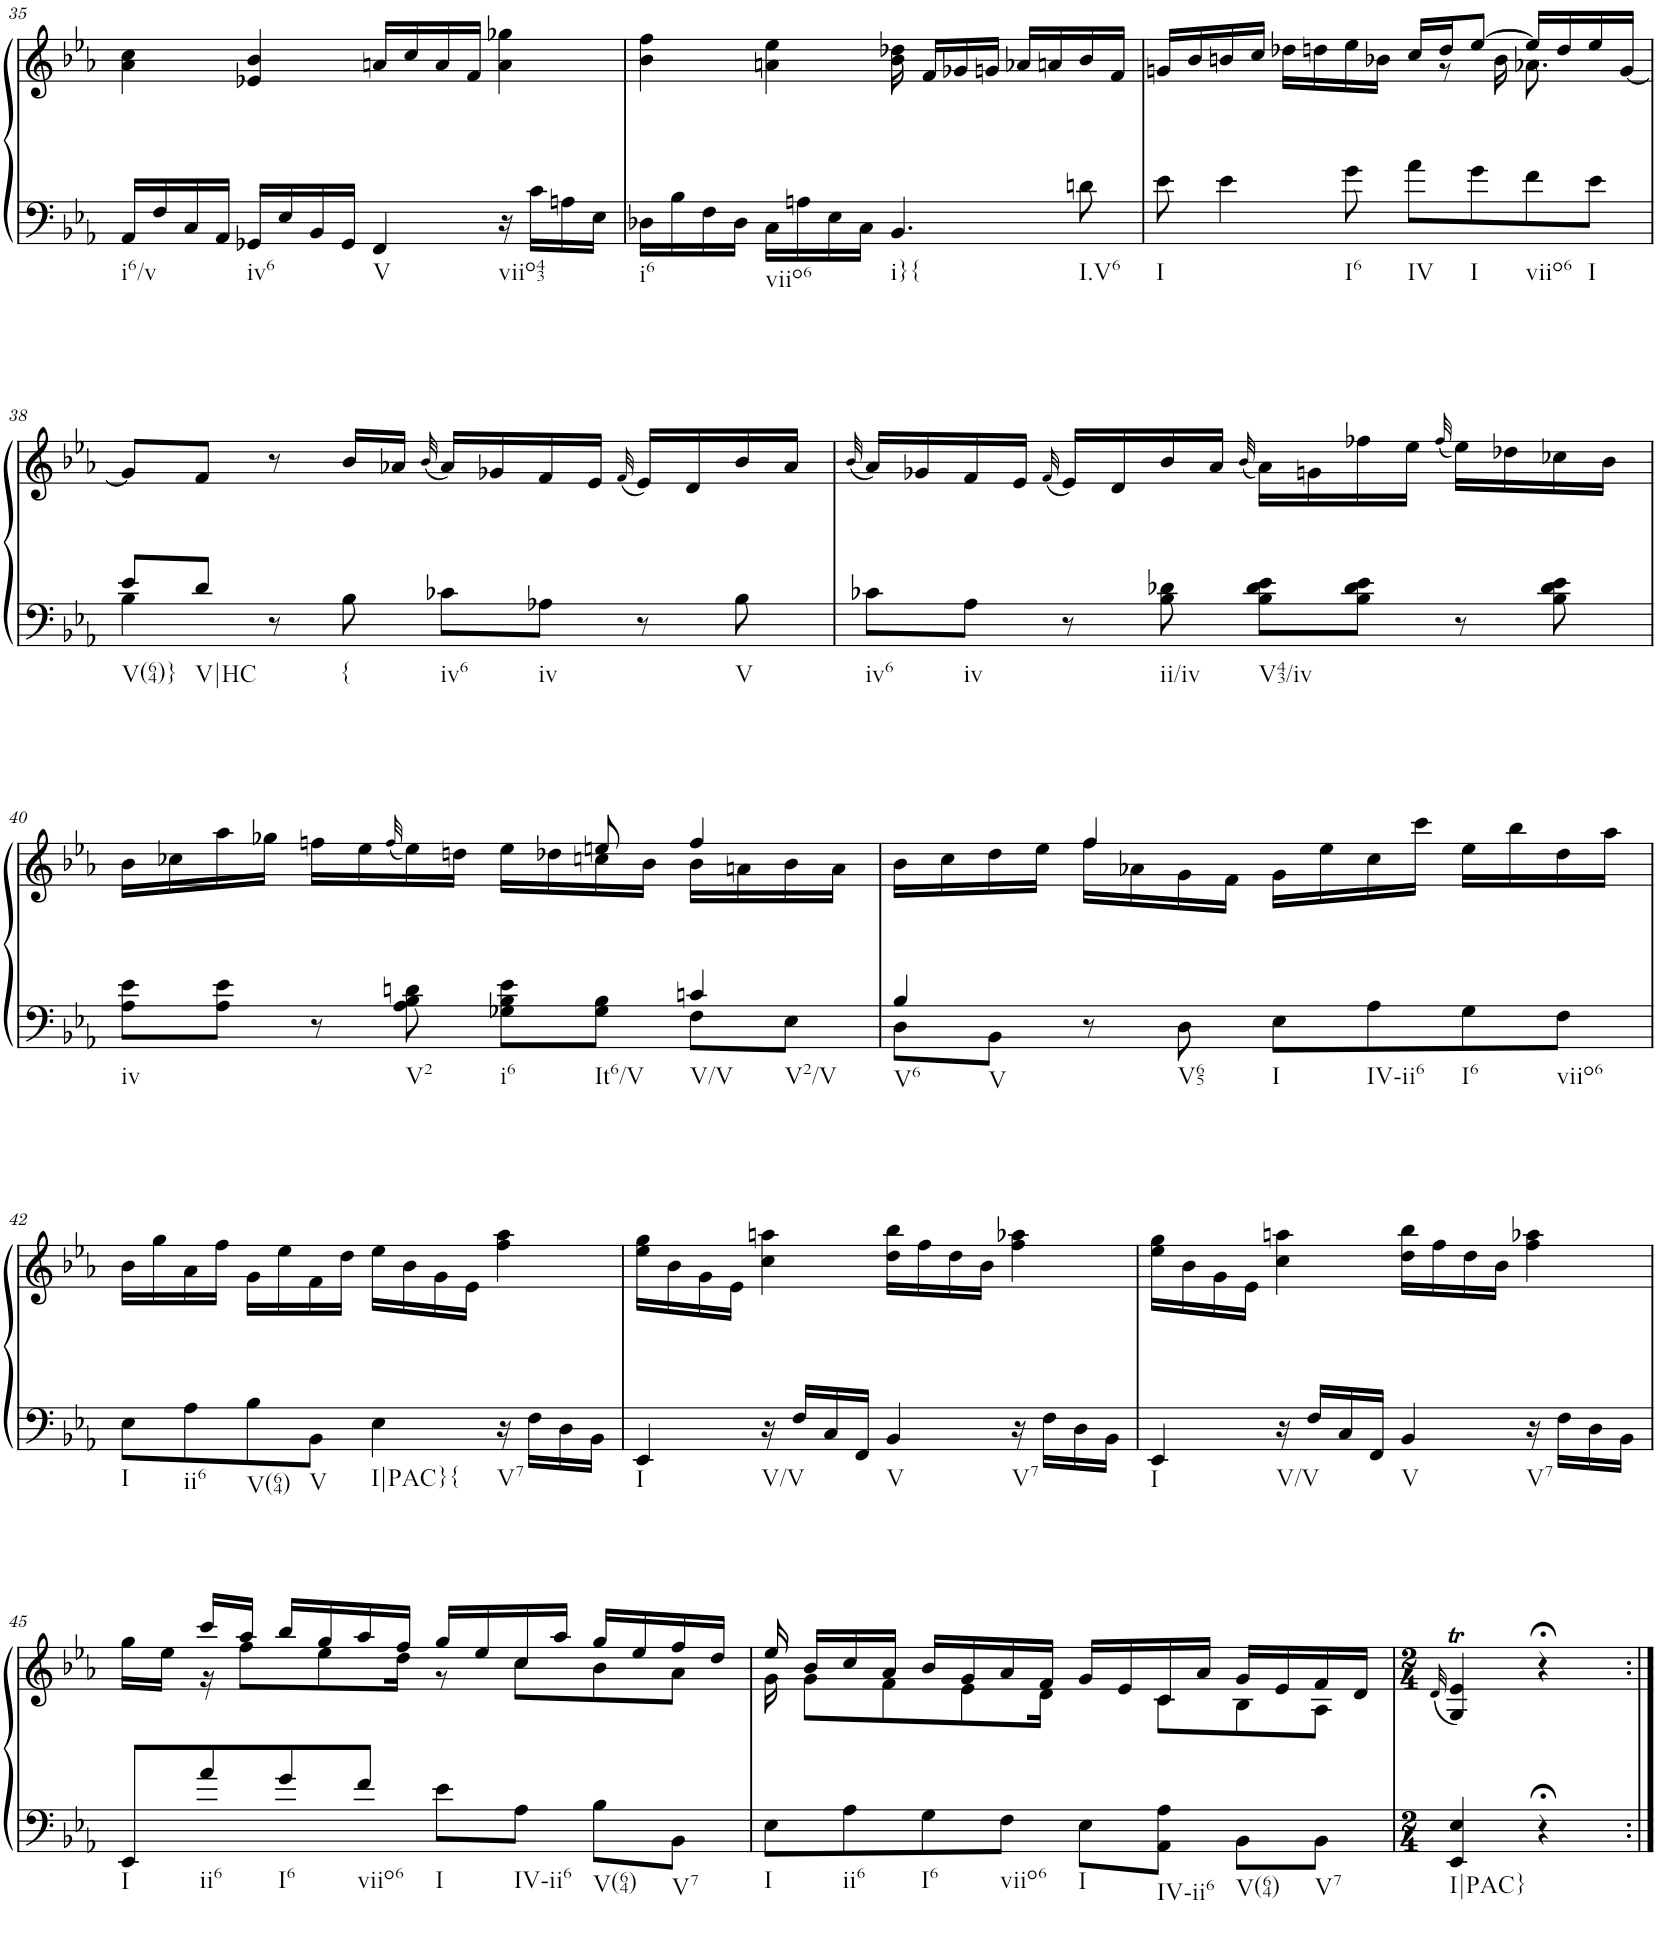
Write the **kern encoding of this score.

**kern	**kern
*part1	*part1
*staff2	*staff1
*I"Piano	*
*I'Pno.	*
!!LO:PB:g=z
*clefF4	*clefG2
*k[b-e-a-]	*k[b-e-a-]
*M4/4	*M4/4
*met(c)	*met(c)
=35	=35
!LO:TX:b:t=i6/v	!
16AA-/LL	4a-\ 4cc\
16F/	.
16C/	.
16AA-/JJ	.
!LO:TX:b:t=iv6	!
16GG-X/LL	4e-X/ 4b-/
16E-/	.
16BB-/	.
16GG-/JJ	.
!LO:TX:b:t=V	!
4FF/	16an/LL
.	16cc/
.	16a/
.	16f/JJ
!LO:TX:b:t=viio43	!
16r	4a\ 4gg-X\
16c\LL	.
16An\	.
16E-\JJ	.
=36	=36
!LO:TX:b:t=i6	!
16D-X\LL	4b-\ 4ff\
16B-\	.
16F\	.
16D-\JJ	.
!LO:TX:b:t=viio6	!
16C\LL	4an\ 4ee-\
16An\	.
16E-\	.
16C\JJ	.
!LO:TX:b:t=i}{	!
4.BB-/	16b-\ 16dd-X\
.	16f/LL
.	16g-X/
.	16gn/JJ
.	16a-X/LL
.	16an/
!LO:TX:b:t=I.V6	!
8dn\	16b-/
.	16f/JJ
=37	=37
*	*^
!LO:TX:b:t=I	!	!
8e-\	16gn/LL	16ryy
*	*v	*v
.	16b-/
4e-\	16bn/
.	16cc/JJ
.	16dd-X\LL
.	16ddn\
!LO:TX:b:t=I6	!
8g\	16ee-\
.	16b-X\JJ
!LO:TX:b:t=IV	!
8a-\L	16cc/LL
*	*^
.	16dd/J	8r
!LO:TX:b:t=I	!	!
8g\	[8ee-/J	.
.	.	16b-\
!LO:TX:b:t=viio6	!	!
8f\	16ee-/LL]	8.a-X\
.	16dd/	.
!LO:TX:b:t=I	!	!
8e-\J	16ee-/	.
.	[16g/JJ	16ryy
!!LO:LB:g=z
=38	=38	=38
*^	*	*
!LO:TX:b:t=V(64)}	!	!	!
*	*	*v	*v
8e-/L	4B-\	8g/L]
!LO:TX:b:t=V|HC	!	!
8d/J	.	8f/J
8r	2.ryy	8r
!LO:TX:b:t={	!	!
8B-\	.	16b-/LL
.	.	16a-X/JJ
.	.	(32qb-/
!LO:TX:b:t=iv6	!	!
8c-X\L	.	16a-/LL)
.	.	16g-X/
!LO:TX:b:t=iv	!	!
8A-X\J	.	16f/
.	.	16e-/JJ
.	.	(32qf/
8r	.	16e-/LL)
.	.	16d/
!LO:TX:b:t=V	!	!
8B-\	.	16b-/
.	.	16a-/JJ
*v	*v	*
=39	=39
.	(32qb-/
!LO:TX:b:t=iv6	!
8c-X\L	16a-/LL)
.	16g-X/
!LO:TX:b:t=iv	!
8A-\J	16f/
.	16e-/JJ
.	(32qf/
8r	16e-/LL)
.	16d/
!LO:TX:b:t=ii/iv	!
8B-\ 8d-X\	16b-/
.	16a-/JJ
.	(32qb-/
!LO:TX:b:t=V43/iv	!
8B-\ 8d-\ 8e-\L	16a-\LL)
.	16gn\
8B-\ 8d-\ 8e-\J	16ff-X\
.	16ee-\JJ
.	(32qff-/
8r	16ee-\LL)
.	16dd-X\
8B-\ 8d-\ 8e-\	16cc-X\
.	16b-\JJ
!!LO:LB:g=z
=40	=40
*^	*^
!LO:TX:b:t=iv	!	!	!
8A-\ 8e-\L	2.ryy	16b-\LL	2ryy
.	.	16cc-X\	.
8A-\ 8e-\J	.	16aa-\	.
.	.	16gg-X\JJ	.
8r	.	16ffn\LL	.
.	.	16ee-\	.
.	.	(32qff/	.
!LO:TX:b:t=V2	!	!	!
8A-\ 8B-\ 8dn\	.	16ee-\)	.
.	.	16ddn\JJ	.
!LO:TX:b:t=i6	!	!	!
8G-X\ 8B-\ 8e-\L	.	8ryy	16ee-\LL
.	.	.	16dd-X\
!LO:TX:b:t=It6/V	!	!	!
8G-\ 8B-\J	.	8een/	16ccn\
.	.	.	16b-\JJ
!LO:TX:b:t=V/V	!	!	!
!LO:TX:b:t=V2/V	!	!	!
4cn/	8F\L	4ff/	16b-\LL
.	.	.	16an\
.	8E-\J	.	16b-\
.	.	.	16a\JJ
=41	=41	=41	=41
!LO:TX:b:t=V6	!	!	!
!LO:TX:b:t=V	!	!	!
4B-/	8D\L	16b-\LL	4ryy
.	.	16cc\	.
.	8BB-\J	16dd\	.
.	.	16ee-\JJ	.
8r	2.ryy	4ff/	16ff\LL
.	.	.	16a-X\
!LO:TX:b:t=V65	!	!	!
8D\	.	.	16g\
.	.	.	16f\JJ
!LO:TX:b:t=I	!	!	!
8E-\L	.	16g\LL	2ryy
.	.	16ee-\	.
!LO:TX:b:t=IV-ii6	!	!	!
8A-\	.	16cc\	.
.	.	16ccc\JJ	.
!LO:TX:b:t=I6	!	!	!
8G\	.	16ee-\LL	.
.	.	16bb-\	.
!LO:TX:b:t=viio6	!	!	!
8F\J	.	16dd\	.
.	.	16aa-\JJ	.
*v	*v	*	*
*	*v	*v
!!LO:LB:g=z
=42	=42
!LO:TX:b:t=I	!
8E-\L	16b-\LL
.	16gg\
!LO:TX:b:t=ii6	!
8A-\	16a-\
.	16ff\JJ
!LO:TX:b:t=V(64)	!
8B-\	16g\LL
.	16ee-\
!LO:TX:b:t=V	!
8BB-\J	16f\
.	16dd\JJ
!LO:TX:b:t=I|PAC}{	!
4E-\	16ee-\LL
.	16b-\
.	16g\
.	16e-\JJ
!LO:TX:b:t=V7	!
16r	4ff\ 4aa-\
16F\LL	.
16D\	.
16BB-\JJ	.
=43	=43
!LO:TX:b:t=I	!
4EE-/	16ee-\ 16gg\LL
.	16b-\
.	16g\
.	16e-\JJ
!LO:TX:b:t=V/V	!
16r	4cc\ 4aan\
16F/LL	.
16C/	.
16FF/JJ	.
!LO:TX:b:t=V	!
4BB-/	16dd\ 16bb-\LL
.	16ff\
.	16dd\
.	16b-\JJ
!LO:TX:b:t=V7	!
16r	4ff\ 4aa-X\
16F\LL	.
16D\	.
16BB-\JJ	.
=44	=44
!LO:TX:b:t=I	!
4EE-/	16ee-\ 16gg\LL
.	16b-\
.	16g\
.	16e-\JJ
!LO:TX:b:t=V/V	!
16r	4cc\ 4aan\
16F/LL	.
16C/	.
16FF/JJ	.
!LO:TX:b:t=V	!
4BB-/	16dd\ 16bb-\LL
.	16ff\
.	16dd\
.	16b-\JJ
!LO:TX:b:t=V7	!
16r	4ff\ 4aa-X\
16F\LL	.
16D\	.
16BB-\JJ	.
!!LO:LB:g=z
=45	=45
*	*^
!LO:TX:b:t=I	!	!
8EE-/L	16gg\LL	8ryy
.	16ee-\JJ	.
!LO:TX:b:t=ii6	!	!
8a-/	16ccc/LL	16r
.	16aa-/JJ	8ff\L
!LO:TX:b:t=I6	!	!
8g/	16bb-/LL	.
.	16gg/	8ee-\
!LO:TX:b:t=viio6	!	!
8f/J	16aa-/	.
.	16ff/JJ	16dd\Jk
!LO:TX:b:t=I	!	!
8e-\L	16gg/LL	8r
.	16ee-/	.
!LO:TX:b:t=IV-ii6	!	!
8A-\J	16cc/	8cc\L
.	16aa-/JJ	.
!LO:TX:b:t=V(64)	!	!
8B-\L	16gg/LL	8b-\
.	16ee-/	.
!LO:TX:b:t=V7	!	!
8BB-\J	16ff/	8a-\J
.	16dd/JJ	.
=46	=46	=46
!LO:TX:b:t=I	!	!
8E-\L	16ee-/	16g\
.	16b-/LL	8g\L
!LO:TX:b:t=ii6	!	!
8A-\	16cc/	.
.	16a-/JJ	8f\
!LO:TX:b:t=I6	!	!
8G\	16b-/LL	.
.	16g/	8e-\
!LO:TX:b:t=viio6	!	!
8F\J	16a-/	.
.	16f/JJ	16d\Jk
!LO:TX:b:t=I	!	!
8E-\L	16g/LL	8ryy
.	16e-/	.
!LO:TX:b:t=IV-ii6	!	!
8AA-\ 8A-\J	16c/	8c\L
.	16a-/JJ	.
!LO:TX:b:t=V(64)	!	!
8BB-\L	16g/LL	8B-\
.	16e-/	.
!LO:TX:b:t=V7	!	!
8BB-\J	16f/	8A-\J
.	16d/JJ	.
*	*v	*v
=47	=47
*M2/4	*M2/4
.	(32qd/
!LO:TX:b:t=I|PAC}	!
4EE-/ 4E-/	4G/T 4e-/T)
4r;<	4r;<
=:|!	=:|!
*-	*-
